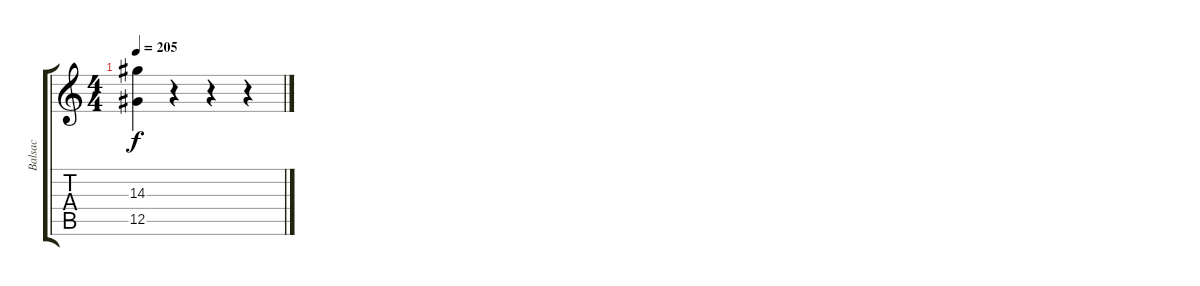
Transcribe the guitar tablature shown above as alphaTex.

\track ("Balsac" "Balsac") {instrument overdrivenguitar}
\staff {score tabs}
\tuning (Eb4 Bb3 Gb3 Db3 Ab2 Eb2) {hide}
\ts (4 4)
\tempo 205
\clef g2
\ks c
(14.3 12.5).4{dy f} r.4 r.4 r.4
